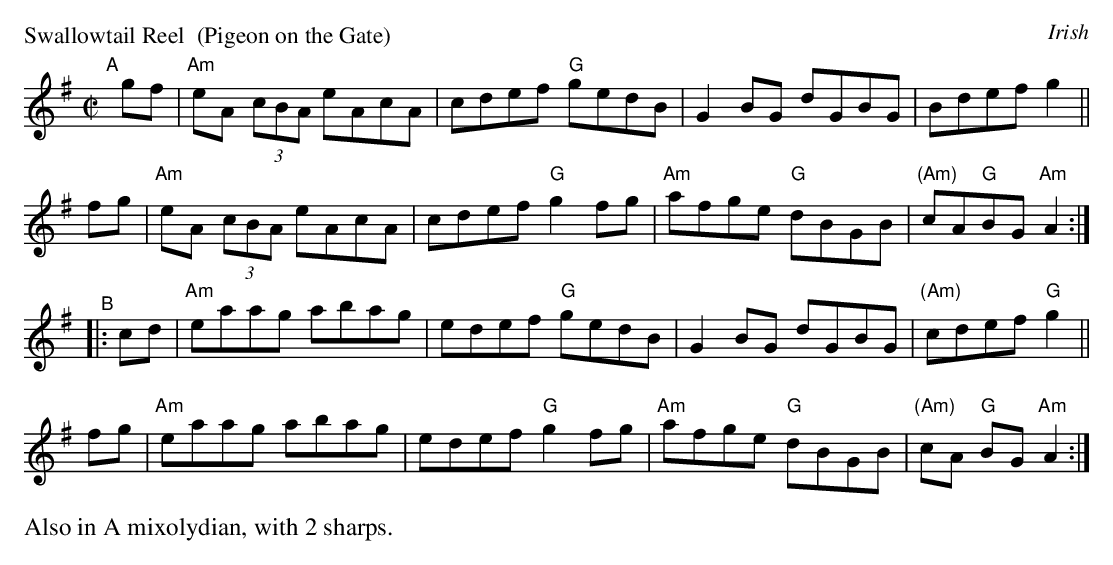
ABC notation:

X:1
P: Swallowtail Reel  (Pigeon on the Gate)
C: Irish
M: C|
K: Adorian
"^A"[|]\
gf | "Am"eA (3cBA eAcA | cdef "G"gedB | G2BG dGBG | Bdef g2 ||
fg | "Am"eA (3cBA eAcA | cdef "G"g2fg | "Am"afge "G"dBGB | "(Am)"cA"G"BG "Am"A2 :|
"^B"|:\
cd | "Am"eaag abag | edef "G"gedB | G2BG dGBG | "(Am)"cdef "G"g2 ||
fg | "Am"eaag abag | edef "G"g2fg | "Am"afge "G"dBGB | "(Am)"cA "G"BG"Am"A2 :|
